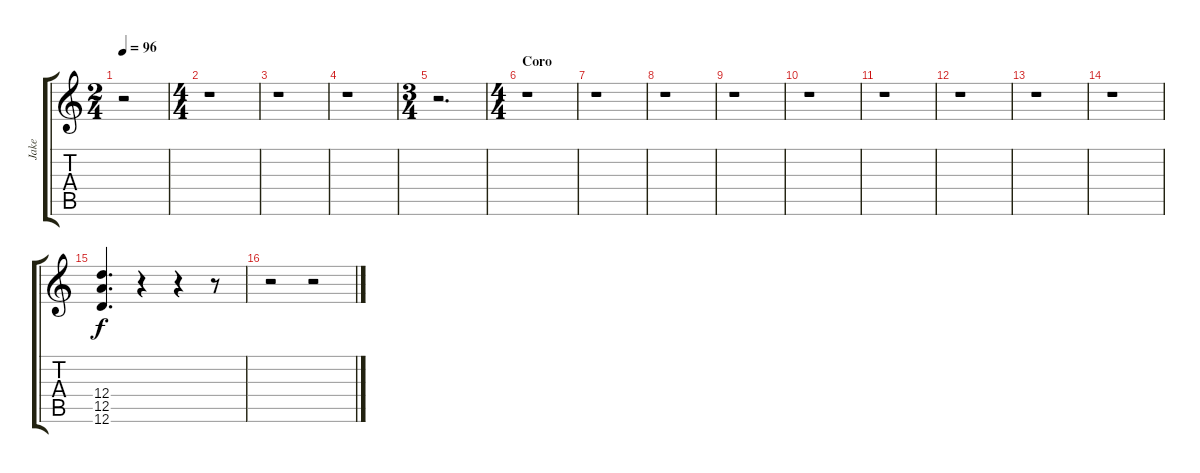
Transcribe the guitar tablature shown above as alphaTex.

\track ("Jake" "Jake") {instrument distortionguitar}
\staff {score tabs}
\tuning (E4 B3 G3 D3 A2 D2) {hide}
\ts (2 4)
\tempo 96
\clef g2
\ks c
r.2{dy f} |
\ts (4 4)
r.1 |
r.1 |
r.1 |
\ts (3 4)
r.2{d} |
\ts (4 4)
\section ("" "Coro")
r.1 |
r.1 |
r.1 |
r.1 |
r.1 |
r.1 |
r.1 |
r.1 |
r.1 |
(12.4 12.5 12.6).4{d} r.4 r.4 r.8 |
r.2 r.2
